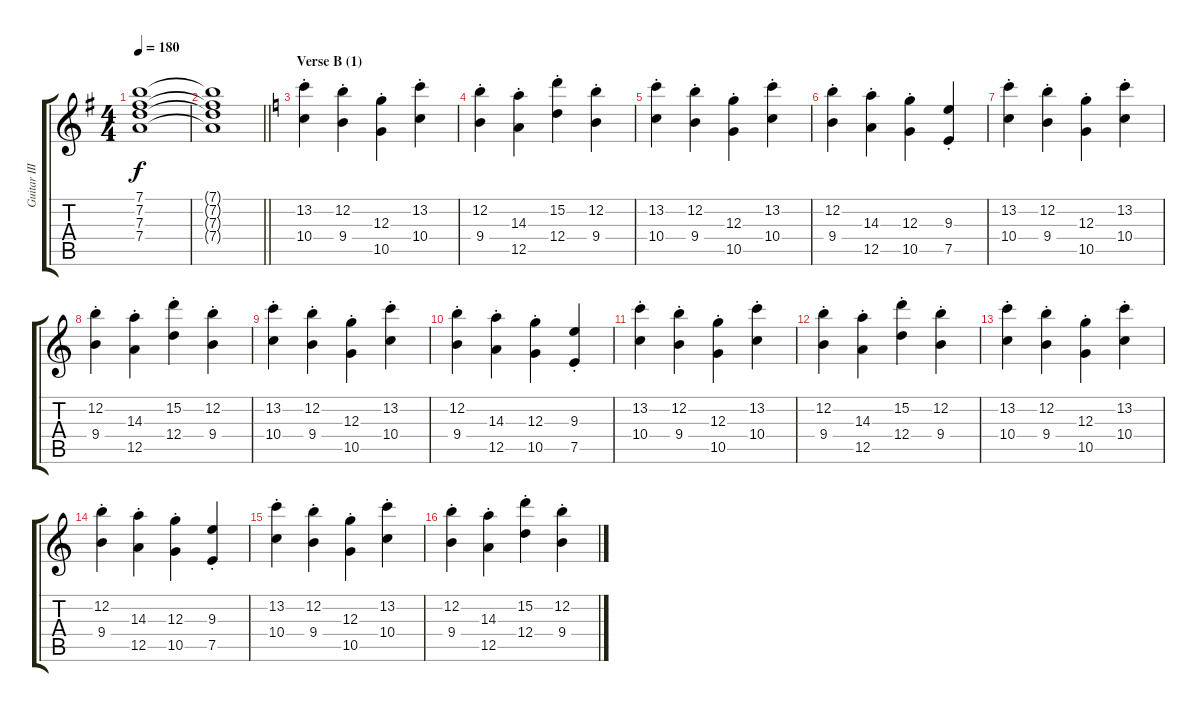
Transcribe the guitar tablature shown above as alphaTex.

\track ("Guitar III (Jun)" "Guitar III") {instrument distortionguitar}
\staff {score tabs}
\tuning (E4 B3 G3 D3 A2 E2) {hide}
\ts (4 4)
\tempo 180
\clef g2
\ks g
(7.1{t} 7.2{t} 7.3{t} 7.4{t}).1{dy f} |
\barLineRight lightlight
(7.1{t} 7.2{t} 7.3{t} 7.4{t}).1 |
\section ("" "Verse B (1)")
\ks c
(13.2{st} 10.4{st}).4 (12.2{st} 9.4{st}).4 (12.3{st} 10.5{st}).4 (13.2{st} 10.4{st}).4 |
(12.2{st} 9.4{st}).4 (14.3{st} 12.5{st}).4 (15.2{st} 12.4{st}).4 (12.2{st} 9.4{st}).4 |
(13.2{st} 10.4{st}).4 (12.2{st} 9.4{st}).4 (12.3{st} 10.5{st}).4 (13.2{st} 10.4{st}).4 |
(12.2{st} 9.4{st}).4 (14.3{st} 12.5{st}).4 (12.3{st} 10.5{st}).4 (9.3{st} 7.5{st}).4 |
(13.2{st} 10.4{st}).4 (12.2{st} 9.4{st}).4 (12.3{st} 10.5{st}).4 (13.2{st} 10.4{st}).4 |
(12.2{st} 9.4{st}).4 (14.3{st} 12.5{st}).4 (15.2{st} 12.4{st}).4 (12.2{st} 9.4{st}).4 |
(13.2{st} 10.4{st}).4 (12.2{st} 9.4{st}).4 (12.3{st} 10.5{st}).4 (13.2{st} 10.4{st}).4 |
(12.2{st} 9.4{st}).4 (14.3{st} 12.5{st}).4 (12.3{st} 10.5{st}).4 (9.3{st} 7.5{st}).4 |
(13.2{st} 10.4{st}).4 (12.2{st} 9.4{st}).4 (12.3{st} 10.5{st}).4 (13.2{st} 10.4{st}).4 |
(12.2{st} 9.4{st}).4 (14.3{st} 12.5{st}).4 (15.2{st} 12.4{st}).4 (12.2{st} 9.4{st}).4 |
(13.2{st} 10.4{st}).4 (12.2{st} 9.4{st}).4 (12.3{st} 10.5{st}).4 (13.2{st} 10.4{st}).4 |
(12.2{st} 9.4{st}).4 (14.3{st} 12.5{st}).4 (12.3{st} 10.5{st}).4 (9.3{st} 7.5{st}).4 |
(13.2{st} 10.4{st}).4 (12.2{st} 9.4{st}).4 (12.3{st} 10.5{st}).4 (13.2{st} 10.4{st}).4 |
(12.2{st} 9.4{st}).4 (14.3{st} 12.5{st}).4 (15.2{st} 12.4{st}).4 (12.2{st} 9.4{st}).4
